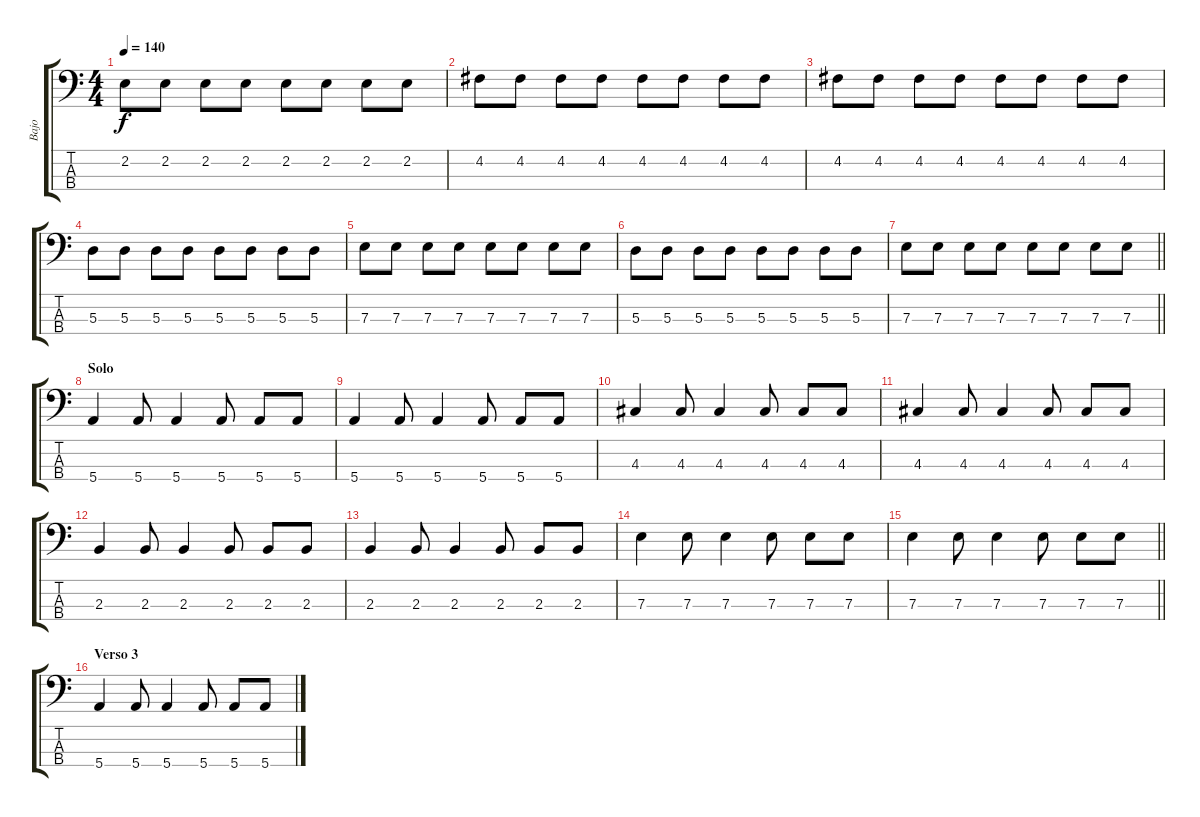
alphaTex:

\track ("Bajo" "Bajo") {instrument electricbassfinger}
\staff {score tabs}
\tuning (G2 D2 A1 E1) {hide}
\ts (4 4)
\tempo 140
\clef f4
\ks c
2.2.8{dy f} 2.2.8 2.2.8 2.2.8 2.2.8 2.2.8 2.2.8 2.2.8 |
4.2.8 4.2.8 4.2.8 4.2.8 4.2.8 4.2.8 4.2.8 4.2.8 |
4.2.8 4.2.8 4.2.8 4.2.8 4.2.8 4.2.8 4.2.8 4.2.8 |
5.3.8 5.3.8 5.3.8 5.3.8 5.3.8 5.3.8 5.3.8 5.3.8 |
7.3.8 7.3.8 7.3.8 7.3.8 7.3.8 7.3.8 7.3.8 7.3.8 |
5.3.8 5.3.8 5.3.8 5.3.8 5.3.8 5.3.8 5.3.8 5.3.8 |
\barLineRight lightlight
7.3.8 7.3.8 7.3.8 7.3.8 7.3.8 7.3.8 7.3.8 7.3.8 |
\section ("" "Solo")
5.4.4 5.4.8 5.4.4 5.4.8 5.4.8 5.4.8 |
5.4.4 5.4.8 5.4.4 5.4.8 5.4.8 5.4.8 |
4.3.4 4.3.8 4.3.4 4.3.8 4.3.8 4.3.8 |
4.3.4 4.3.8 4.3.4 4.3.8 4.3.8 4.3.8 |
2.3.4 2.3.8 2.3.4 2.3.8 2.3.8 2.3.8 |
2.3.4 2.3.8 2.3.4 2.3.8 2.3.8 2.3.8 |
7.3.4 7.3.8 7.3.4 7.3.8 7.3.8 7.3.8 |
\barLineRight lightlight
7.3.4 7.3.8 7.3.4 7.3.8 7.3.8 7.3.8 |
\section ("" "Verso 3")
5.4.4 5.4.8 5.4.4 5.4.8 5.4.8 5.4.8
